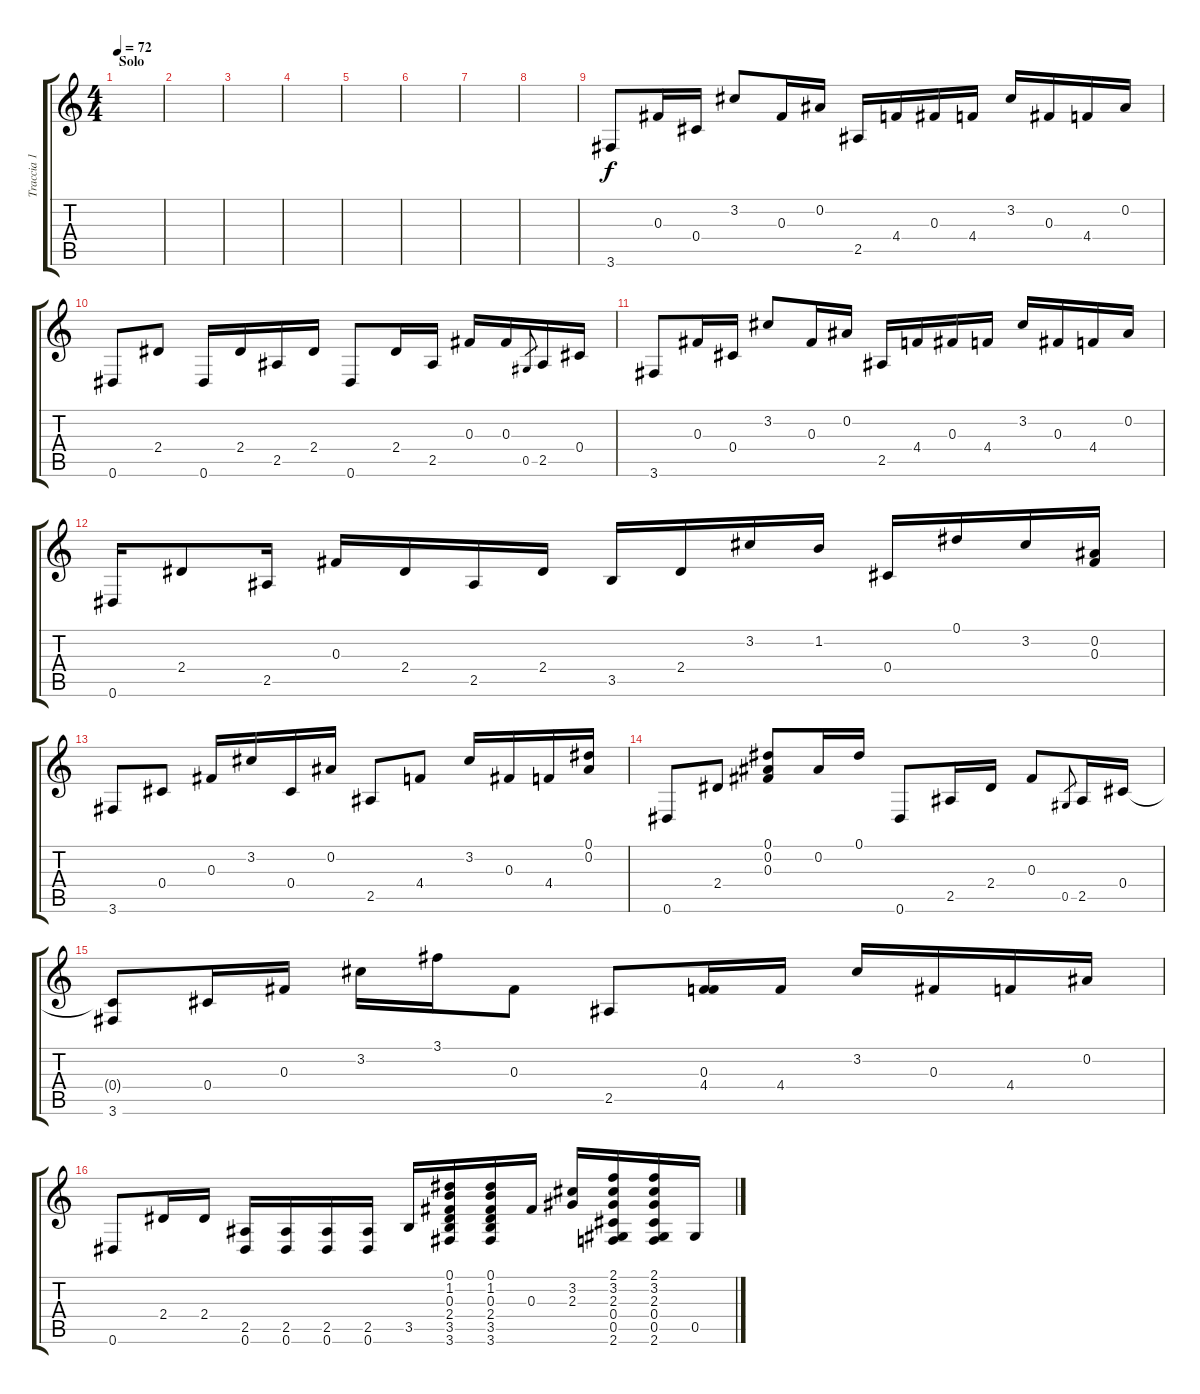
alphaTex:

\track ("Traccia 1" "Traccia 1") {instrument acousticguitarsteel}
\staff {score tabs}
\tuning (Eb4 Bb3 Gb3 Db3 Ab2 Eb2) {hide}
\ts (4 4)
\section ("" "Solo")
\tempo 72
\clef g2
\ks c
|
|
|
|
|
|
|
|
3.6.8 0.3.16 0.4.16 3.2.8 0.3.16 0.2.16 2.5.16 4.4.16 0.3.16 4.4.16 3.2.16 0.3.16 4.4.16 0.2.16 |
0.6.8 2.4.8 0.6.16 2.4.16 2.5.16 2.4.16 0.6.8 2.4.16 2.5.16 0.3.16 0.3.16 0.5.8{gr} 2.5.16 0.4.16 |
3.6.8 0.3.16 0.4.16 3.2.8 0.3.16 0.2.16 2.5.16 4.4.16 0.3.16 4.4.16 3.2.16 0.3.16 4.4.16 0.2.16 |
0.6.16{balance 1} 2.4.8 2.5.16 0.3.16 2.4.16 2.5.16 2.4.16 3.5.16 2.4.16 3.2.16 1.2.16 0.4.16 0.1.16 3.2.16 (0.2 0.3).16 |
3.6.8 0.4.8 0.3.16 3.2.16 0.4.16 0.2.16 2.5.8 4.4.8 3.2.16 0.3.16 4.4.16 (0.1 0.2).16 |
0.6.8 2.4.8 (0.1 0.2 0.3).8 0.2.16 0.1.16 0.6.8 2.5.16 2.4.16 0.3.8 0.5.8{gr} 2.5.16 0.4.16 |
(0.4{t} 3.6).8 0.4.16 0.3.16 3.2.16 3.1.16 0.3.8 2.5.8 (0.3 4.4).16 4.4.16 3.2.16 0.3.16 4.4.16 0.2.16 |
0.6.8 2.4.16 2.4.16 (2.5 0.6).16 (2.5 0.6).16 (2.5 0.6).16 (2.5 0.6).16 3.5.16 (0.1 1.2 0.3 2.4 3.5 3.6).16 (0.1 1.2 0.3 2.4 3.5 3.6).16 0.3.16 (3.2 2.3).16 (2.1 3.2 2.3 0.4 0.5 2.6).16 (2.1 3.2 2.3 0.4 0.5 2.6).16 0.5.16
